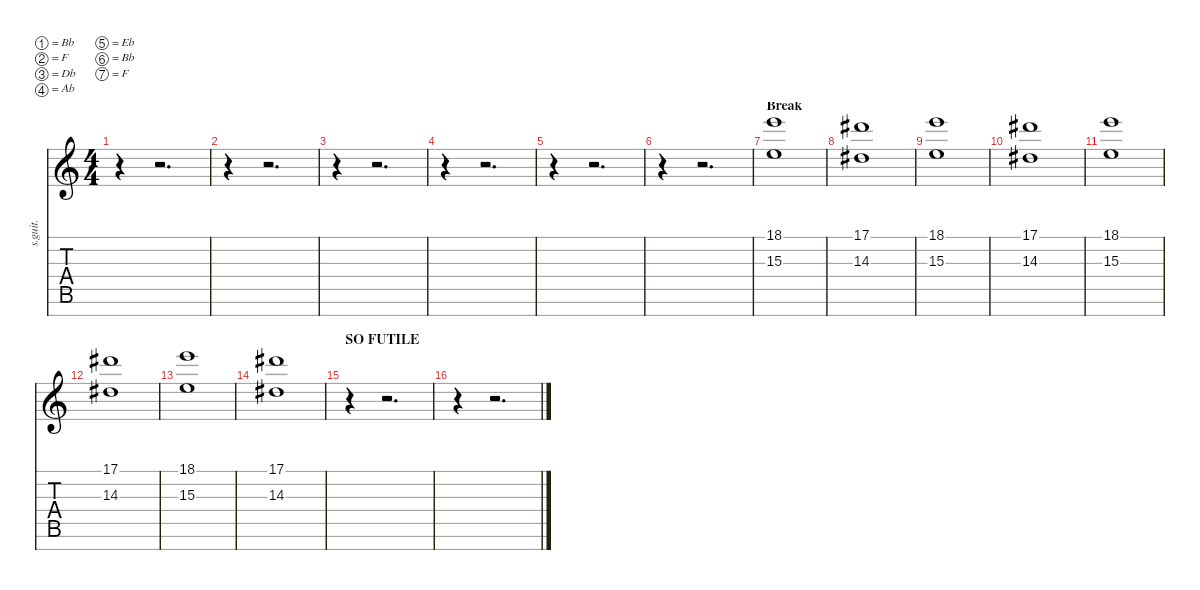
\defaultSystemsLayout 4
\hideDynamics
\bracketExtendMode nobrackets
\track ("Fredrik Thodendal (Atmospheric)" "s.guit.") {instrument overdrivenguitar}
\staff {score tabs}
\tuning (Bb3 F3 Db3 Ab2 Eb2 Bb1 F1)
\ts (4 4)
\tempo (115 hide)
\clef g2
\ks c
r.4{dy ff} r.2{d} |
r.4 r.2{d} |
r.4 r.2{d} |
r.4 r.2{d} |
r.4 r.2{d} |
r.4 r.2{d} |
\section ("" "Break")
(18.1 15.3).1{lyrics (0 "") lyrics (1 "") lyrics (2 "") lyrics (3 "") lyrics (4 "")} |
(17.1{acc #} 14.3{acc #}).1{lyrics (0 "") lyrics (1 "") lyrics (2 "") lyrics (3 "") lyrics (4 "")} |
(18.1 15.3).1{lyrics (0 "") lyrics (1 "") lyrics (2 "") lyrics (3 "") lyrics (4 "")} |
(17.1{acc #} 14.3{acc #}).1{lyrics (0 "") lyrics (1 "") lyrics (2 "") lyrics (3 "") lyrics (4 "")} |
(18.1 15.3).1{lyrics (0 "") lyrics (1 "") lyrics (2 "") lyrics (3 "") lyrics (4 "")} |
(17.1{acc #} 14.3{acc #}).1{lyrics (0 "") lyrics (1 "") lyrics (2 "") lyrics (3 "") lyrics (4 "")} |
(18.1 15.3).1{lyrics (0 "") lyrics (1 "") lyrics (2 "") lyrics (3 "") lyrics (4 "")} |
(17.1{acc #} 14.3{acc #}).1{lyrics (0 "") lyrics (1 "") lyrics (2 "") lyrics (3 "") lyrics (4 "")} |
\section ("" "SO FUTILE")
r.4 r.2{d} |
r.4 r.2{d}
